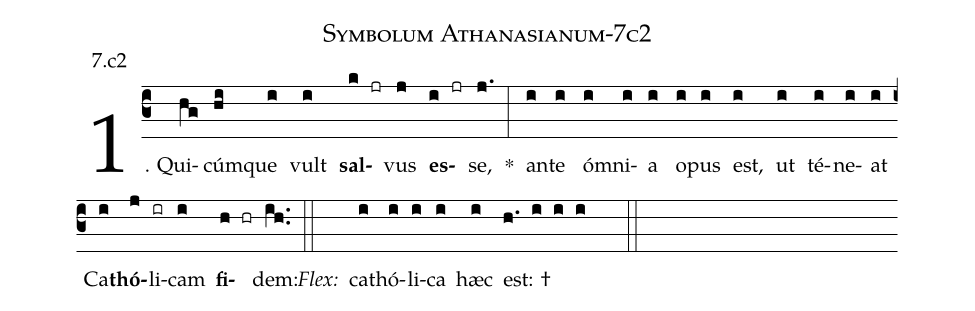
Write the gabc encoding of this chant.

name: Symbolum Athanasianum-7c2;
annotation: 7.c2;
%%
(c3)1. Qui(hg)cúm(hi)que(i) vult(i) <b>sal</b>(k jr)vus(j) <b>es</b>(i jr)se,(j.) *(:) an(i)te(i) óm(i)ni(i)a(i) o(i)pus(i) est,(i) ut(i) té(i)ne(i)at(i) Ca(i)<b>thó</b>(j)li(ir)cam(i) <b>fi</b>(h hr)dem:(ih..) (::)
<i>Flex:</i>()  ca(i)thó(i)li(i)ca(i) hæc(i) est: †(h. i i i  ::)
